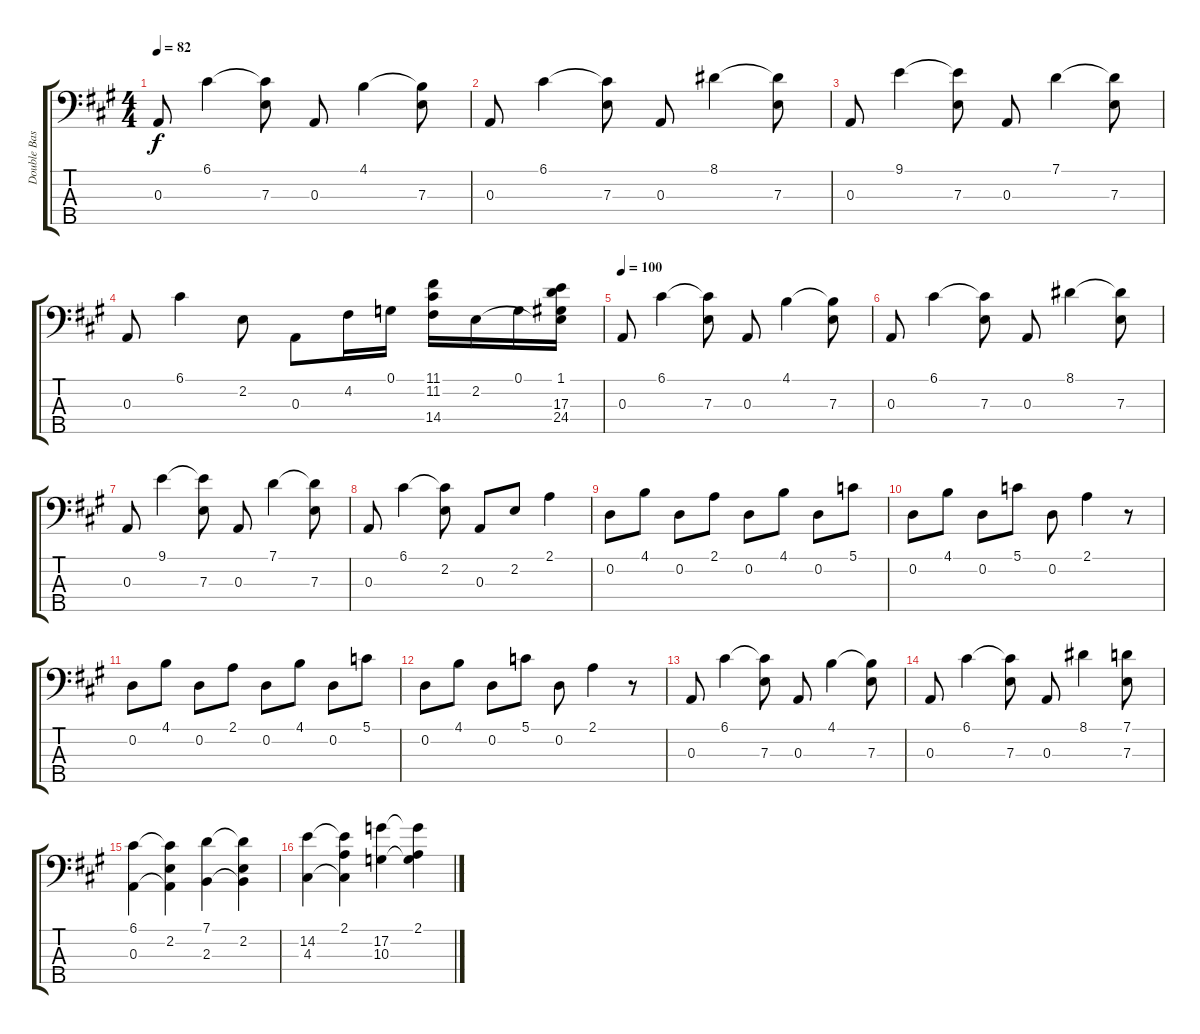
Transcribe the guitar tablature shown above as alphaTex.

\track ("Double Bass" "Double Bas") {instrument acousticbass}
\staff {score tabs}
\tuning (G2 D2 A1 E1 B0) {hide}
\ts (4 4)
\tempo 82
\clef f4
\ks a
0.3.8{dy f} 6.1.4 (6.1{t} 7.3).8 0.3.8 4.1.4 (4.1{t} 7.3).8 |
0.3.8 6.1.4 (6.1{t} 7.3).8 0.3.8 8.1.4 (8.1{t} 7.3).8 |
0.3.8 9.1.4 (9.1{t} 7.3).8 0.3.8 7.1.4 (7.1{t} 7.3).8 |
0.3.8 6.1.4 2.2.8 0.3.8 4.2.16 0.1.16 (11.1 11.2 14.4).16 2.2.16 0.1.16 (1.1 2.2{t} 17.3 24.4).16 |
\tempo 100
0.3.8 6.1.4 (6.1{t} 7.3).8 0.3.8 4.1.4 (4.1{t} 7.3).8 |
0.3.8 6.1.4 (6.1{t} 7.3).8 0.3.8 8.1.4 (8.1{t} 7.3).8 |
0.3.8 9.1.4 (9.1{t} 7.3).8 0.3.8 7.1.4 (7.1{t} 7.3).8 |
0.3.8 6.1.4 (6.1{t} 2.2).8 0.3.8 2.2.8 2.1.4 |
0.2.8 4.1.8 0.2.8 2.1.8 0.2.8 4.1.8 0.2.8 5.1.8 |
0.2.8 4.1.8 0.2.8 5.1.8 0.2.8 2.1.4 r.8 |
0.2.8 4.1.8 0.2.8 2.1.8 0.2.8 4.1.8 0.2.8 5.1.8 |
0.2.8 4.1.8 0.2.8 5.1.8 0.2.8 2.1.4 r.8 |
0.3.8 6.1.4 (6.1{t} 7.3).8 0.3.8 4.1.4 (4.1{t} 7.3).8 |
0.3.8 6.1.4 (6.1{t} 7.3).8 0.3.8 8.1.4 (7.1 7.3).8 |
(6.1 0.3).4 (6.1{t} 2.2 0.3{t}).4 (7.1 2.3).4 (7.1{t} 2.2 2.3{t}).4 |
(14.2 4.3).4 (2.1 14.2{t} 4.3{t}).4 (17.2 10.3).4 (2.1 17.2{t} 10.3{t}).4
